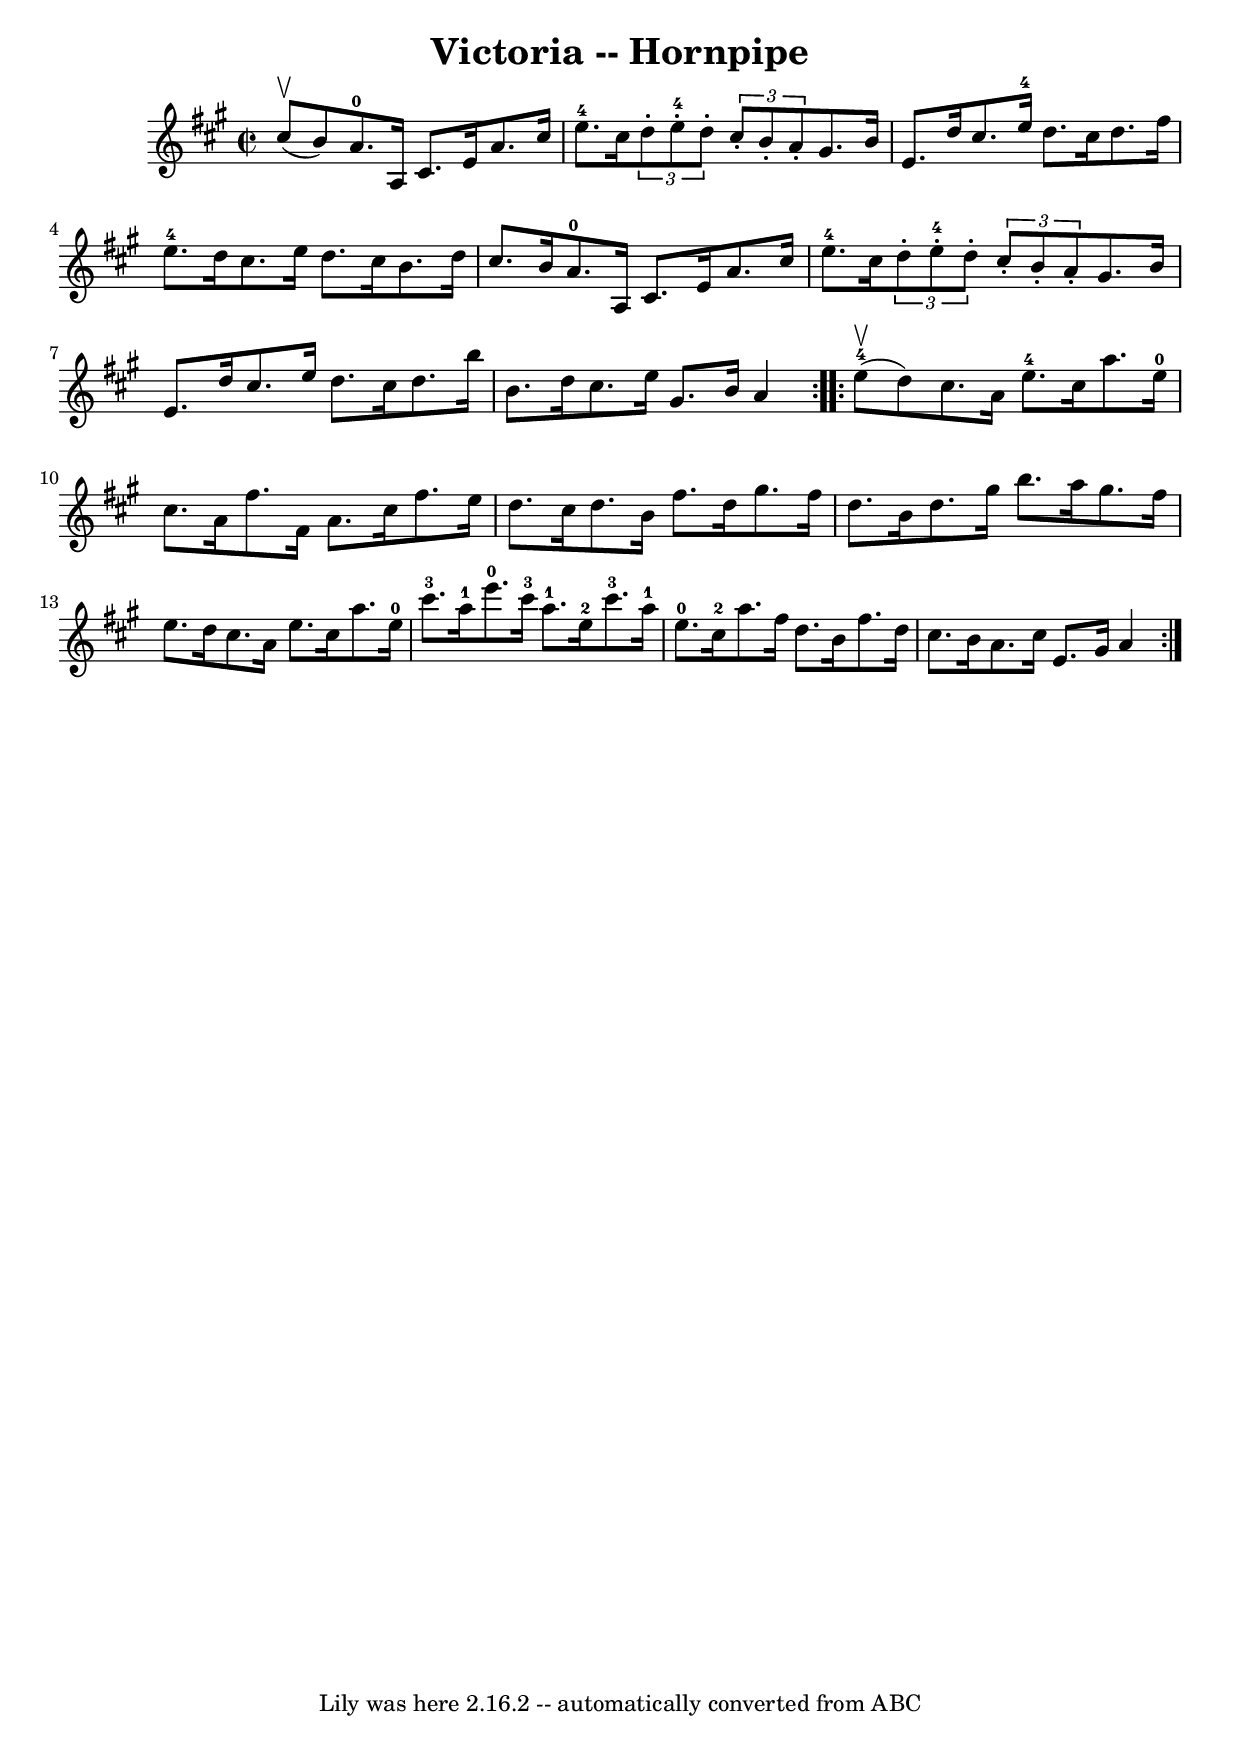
\version "2.16.2"
\include "Mammoth.ily"
\header {
  %% book = "Cole's 1000 Fiddle Tunes"
 crossRefNumber = "1"
 footnotes = ""
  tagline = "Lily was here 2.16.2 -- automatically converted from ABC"
  title = "Victoria -- Hornpipe"

}
voicedefault =  {



  \repeat volta 2 {

    \override Staff.TimeSignature #'style = #'C
    \time 2/2 
    \key a \major cis''8 (^\upbow b'8)  |
 a'8.-0 a16 cis'8. e'16 a'8. cis''16 e''8.-4 cis''16   |
    
    \times 2/3 { d''8-. e''8-4-. d''8-. 
	       }   \times 2/3 { cis''8-.   
				b'8-. a'8-.  			      } gis'8. b'16 e'8. d''16   |
 cis''8. e''16-4 d''8. cis''16 d''8. fis''16 e''8.-4 d''16    |
 cis''8. e''16 d''8. cis''16 b'8. d''16 cis''8. b'16   |
 a'8.-0 a16 cis'8. e'16 a'8. cis''16 e''8.-4 cis''16   |
    \times 2/3 { d''8-. e''8-4-. d''8-. 

	       }   \times 2/3 { cis''8-. b'8-. a'8-. 
			      } gis'8. b'16 e'8. d''16   |
 cis''8. e''16 d''8. cis''16 d''8. b''16 b'8. d''16   |
 cis''8. e''16 gis'8. b'16 a'4  
  }     

  \repeat volta 2 { e''8-4(^\upbow d''8)  |
 cis''8. a'16 e''8.-4 cis''16 a''8. e''16-0 cis''8. a'16   |
 fis''8. fis'16 a'8. cis''16 fis''8. e''16 d''8. cis''16    |
 d''8. b'16 fis''8. d''16 gis''8. fis''16 d''8. b'16   |
 d''8. gis''16 b''8. a''16 gis''8. fis''16 e''8. d''16   |
 cis''8. a'16 e''8. cis''16 a''8. e''16-0 cis'''8.-3 a''16-1  |
 e'''8.-0 cis'''16-3 a''8.-1 e''16-2 cis'''8.-3 a''16-1 e''8.-0 cis''16-2  |
 a''8. fis''16 d''8. b'16 fis''8. d''16 cis''8. b'16   |
 a'8. cis''16 e'8. gis'16  |
 a'4  

  }   

}

\score{
  <<

    \context Staff="default"
    {
      \voicedefault 
      
    }

  >>
  \layout {
    
  }
  \midi {
  }

}
